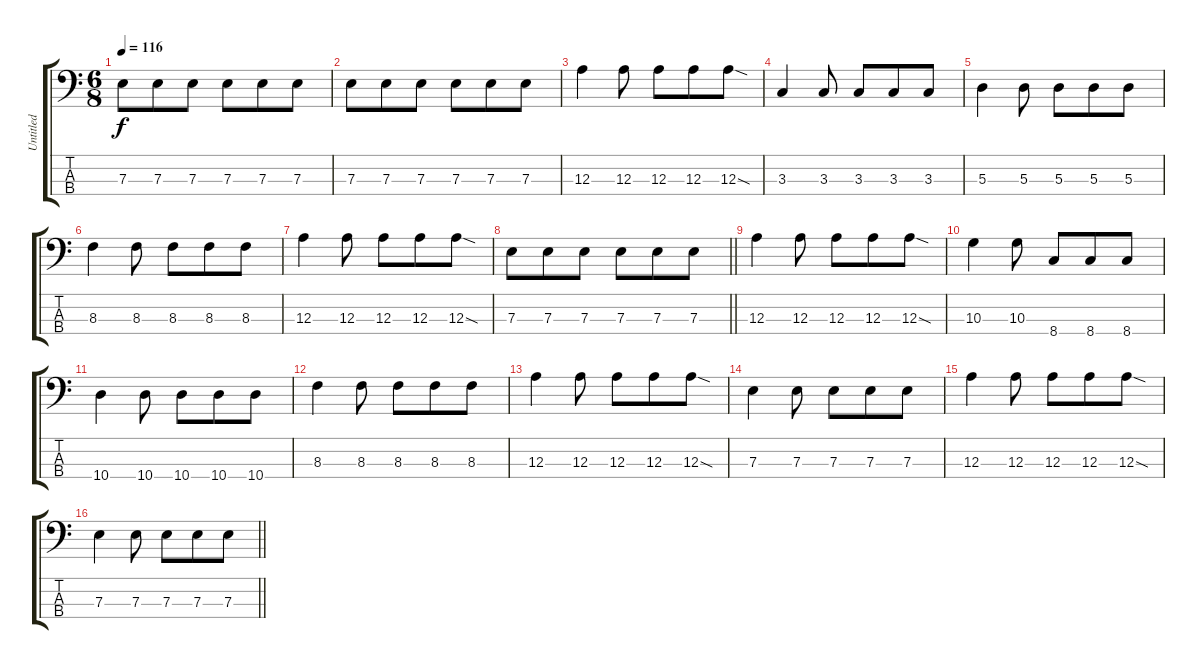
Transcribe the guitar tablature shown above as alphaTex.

\track ("Untitled" "Untitled") {instrument electricbassfinger}
\staff {score tabs}
\tuning (G2 D2 A1 E1) {hide}
\ts (6 8)
\tempo 116
\clef f4
\ks c
7.3.8{dy f} 7.3.8 7.3.8 7.3.8 7.3.8 7.3.8 |
7.3.8 7.3.8 7.3.8 7.3.8 7.3.8 7.3.8 |
12.3.4 12.3.8 12.3.8 12.3.8 12.3{sod}.8 |
3.3.4 3.3.8 3.3.8 3.3.8 3.3.8 |
5.3.4 5.3.8 5.3.8 5.3.8 5.3.8 |
8.3.4 8.3.8 8.3.8 8.3.8 8.3.8 |
12.3.4 12.3.8 12.3.8 12.3.8 12.3{sod}.8 |
\barLineRight lightlight
7.3.8 7.3.8 7.3.8 7.3.8 7.3.8 7.3.8 |
12.3.4 12.3.8 12.3.8 12.3.8 12.3{sod}.8 |
10.3.4 10.3.8 8.4.8 8.4.8 8.4.8 |
10.4.4 10.4.8 10.4.8 10.4.8 10.4.8 |
8.3.4 8.3.8 8.3.8 8.3.8 8.3.8 |
12.3.4 12.3.8 12.3.8 12.3.8 12.3{sod}.8 |
7.3.4 7.3.8 7.3.8 7.3.8 7.3.8 |
12.3.4 12.3.8 12.3.8 12.3.8 12.3{sod}.8 |
\barLineRight lightlight
7.3.4 7.3.8 7.3.8 7.3.8 7.3.8
